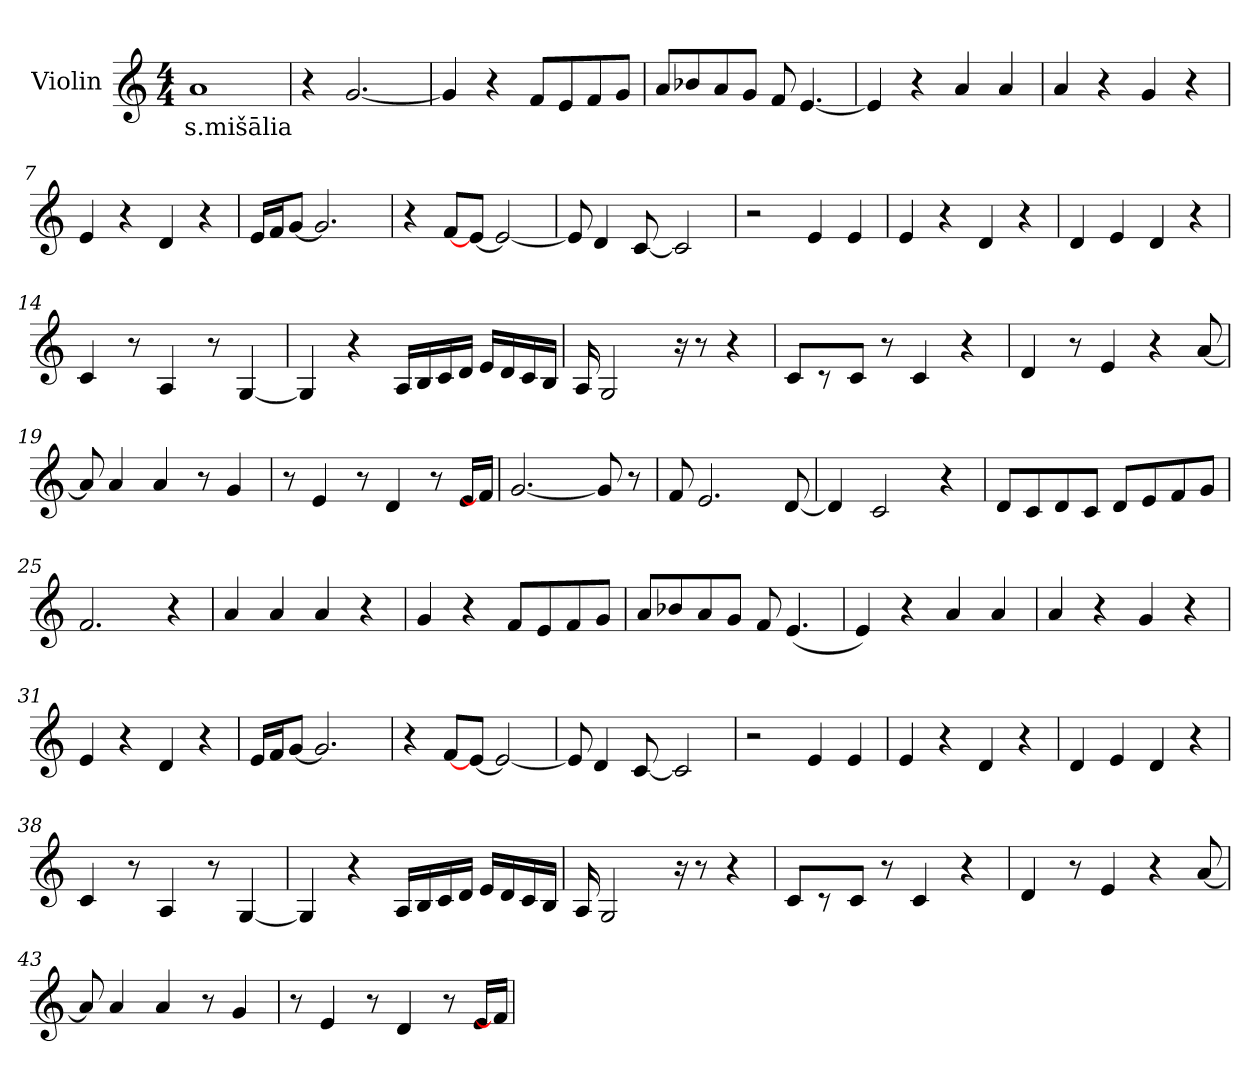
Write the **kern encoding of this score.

**kern	**text
*part1	*part1
*staff1	*staff1
*I"Violin	*
*clefG2	*
*k[]	*
*M4/4	*
*MM60	*
=1	=1
!	!LO:LY:b
1a	s.mišālia
=2	=2
4r	.
[2.g/	.
=3	=3
4g/]	.
4r	.
8f/L	.
8e/	.
8f/	.
8g/J	.
=4	=4
8a/L	.
8b-X/	.
8a/	.
8g/J	.
8f/	.
[4.e/	.
=5	=5
4e/]	.
4r	.
4a/	.
4a/	.
!!LO:LB:g=z
=6	=6
4a/	.
4r	.
4g/	.
4r	.
=7	=7
4e/	.
4r	.
4d/	.
4r	.
=8	=8
16e/LL	.
16f/J	.
[8g/J	.
2.g/]	.
=9	=9
4r	.
[8f/L	.
[8e/J	.
2e/_	.
=10	=10
8e/]	.
4d/	.
[8c/	.
2c/]	.
!!LO:LB:g=z
=11	=11
2r	.
4e/	.
4e/	.
=12	=12
4e/	.
4r	.
4d/	.
4r	.
=13	=13
4d/	.
4e/	.
4d/	.
4r	.
=14	=14
4c/	.
8r	.
4A/	.
8r	.
[4G/	.
=15	=15
4G/]	.
4r	.
16A/LL	.
16B/	.
16c/	.
16d/JJ	.
16e/LL	.
16d/	.
16c/	.
16B/JJ	.
!!LO:LB:g=z
=16	=16
16A/	.
2G/	.
16r	.
8r	.
4r	.
=17	=17
8c/L	.
8r	.
8c/J	.
8r	.
4c/	.
4r	.
=18	=18
4d/	.
8r	.
4e/	.
4r	.
[8a/	.
=19	=19
8a/]	.
4a/	.
4a/	.
8r	.
4g/	.
=20	=20
8r	.
4e/	.
8r	.
4d/	.
8r	.
16e/LL	.
16f/JJ]	.
!!LO:LB:g=z
=21	=21
[2.g/	.
8g/]	.
8r	.
=22	=22
8f/	.
2.e/	.
[8d/	.
=23	=23
4d/]	.
2c/	.
4r	.
=24	=24
8d/L	.
8c/	.
8d/	.
8c/J	.
8d/L	.
8e/	.
8f/	.
8g/J	.
=25	=25
2.f/	.
4r	.
=26	=26
4a/	.
4a/	.
4a/	.
4r	.
!!LO:LB:g=z
=27	=27
4g/	.
4r	.
8f/L	.
8e/	.
8f/	.
8g/J	.
=28	=28
8a/L	.
8b-X/	.
8a/	.
8g/J	.
8f/	.
(<4.e/	.
=29	=29
4e/)	.
4r	.
4a/	.
4a/	.
=30	=30
4a/	.
4r	.
4g/	.
4r	.
=31	=31
4e/	.
4r	.
4d/	.
4r	.
!!LO:LB:g=z
=32	=32
16e/LL	.
16f/J	.
[8g/J	.
2.g/]	.
=33	=33
4r	.
[8f/L	.
[8e/J	.
2e/_	.
=34	=34
8e/]	.
4d/	.
[8c/	.
2c/]	.
=35	=35
2r	.
4e/	.
4e/	.
=36	=36
4e/	.
4r	.
4d/	.
4r	.
!!LO:PB:g=z
=37	=37
4d/	.
4e/	.
4d/	.
4r	.
=38	=38
4c/	.
8r	.
4A/	.
8r	.
[4G/	.
=39	=39
4G/]	.
4r	.
16A/LL	.
16B/	.
16c/	.
16d/JJ	.
16e/LL	.
16d/	.
16c/	.
16B/JJ	.
=40	=40
16A/	.
2G/	.
16r	.
8r	.
4r	.
=41	=41
8c/L	.
8r	.
8c/J	.
8r	.
4c/	.
4r	.
!!LO:PB:g=z
=42	=42
4d/	.
8r	.
4e/	.
4r	.
[8a/	.
=43	=43
8a/]	.
4a/	.
4a/	.
8r	.
4g/	.
=44	=44
8r	.
4e/	.
8r	.
4d/	.
8r	.
16e/LL	.
16f/JJ]	.
=	=
*-	*-
